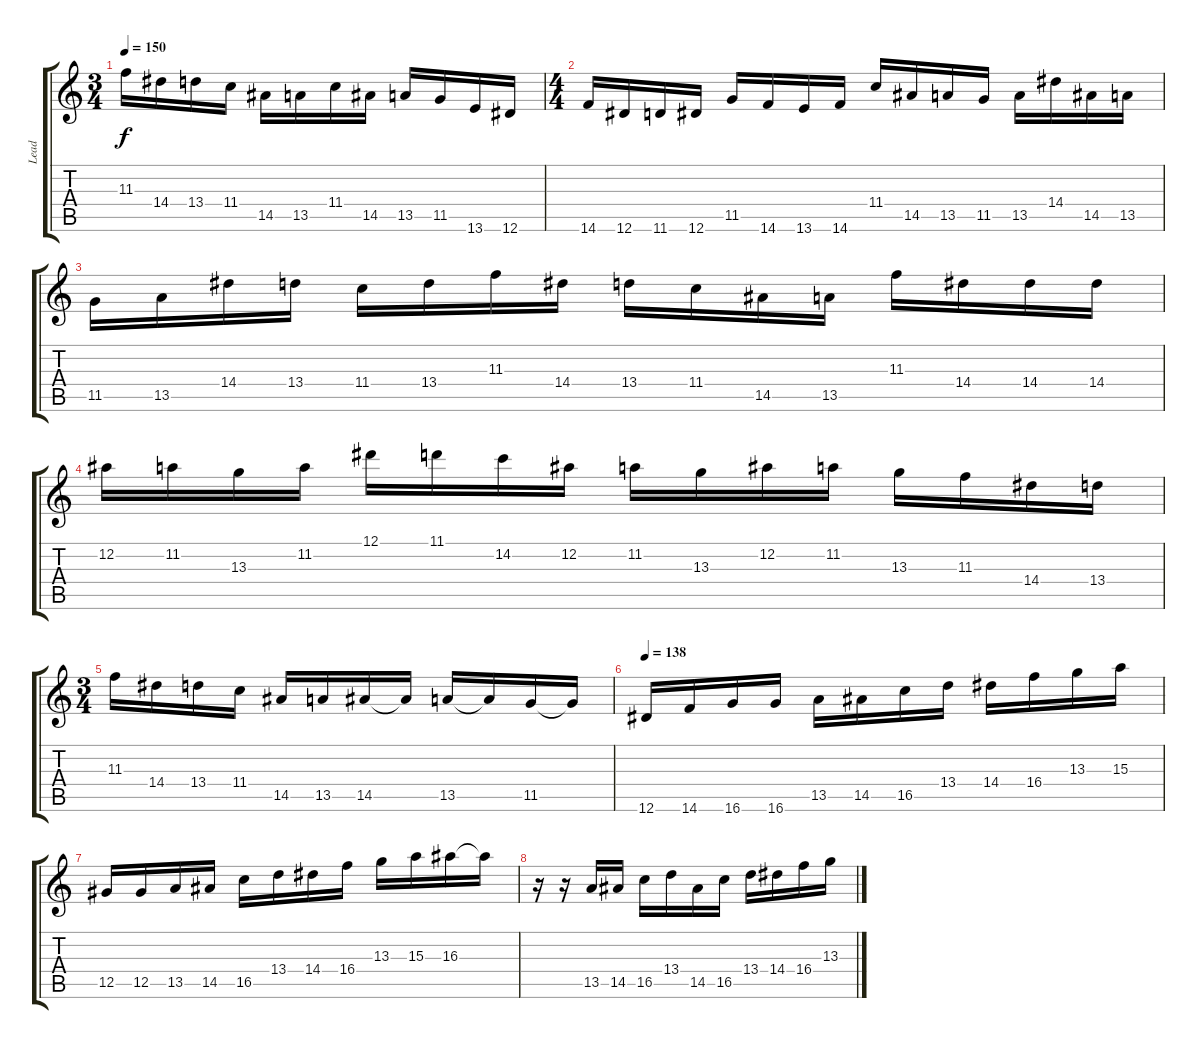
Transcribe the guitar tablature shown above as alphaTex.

\track ("Lead" "Lead") {instrument distortionguitar}
\staff {score tabs}
\tuning (Eb4 Bb3 Gb3 Db3 Ab2 Eb2) {hide}
\ts (3 4)
\tempo 150
\clef g2
\ks c
11.3.16{dy f} 14.4.16 13.4.16 11.4.16 14.5.16 13.5.16 11.4.16 14.5.16 13.5.16 11.5.16 13.6.16 12.6.16 |
\ts (4 4)
14.6.16 12.6.16 11.6.16 12.6.16 11.5.16 14.6.16 13.6.16 14.6.16 11.4.16 14.5.16 13.5.16 11.5.16 13.5.16 14.4.16 14.5.16 13.5.16 |
11.5.16 13.5.16 14.4.16 13.4.16 11.4.16 13.4.16 11.3.16 14.4.16 13.4.16 11.4.16 14.5.16 13.5.16 11.3.16 14.4.16 14.4.16 14.4.16 |
12.2.16 11.2.16 13.3.16 11.2.16 12.1.16 11.1.16 14.2.16 12.2.16 11.2.16 13.3.16 12.2.16 11.2.16 13.3.16 11.3.16 14.4.16 13.4.16 |
\ts (3 4)
11.3.16 14.4.16 13.4.16 11.4.16 14.5.16 13.5.16 14.5.16 14.5{t}.16 13.5.16 13.5{t}.16 11.5.16 11.5{t}.16 |
\tempo 138
12.6.16 14.6.16 16.6.16 16.6.16 13.5.16 14.5.16 16.5.16 13.4.16 14.4.16 16.4.16 13.3.16 15.3.16 |
12.5.16 12.5.16 13.5.16 14.5.16 16.5.16 13.4.16 14.4.16 16.4.16 13.3.16 15.3.16 16.3.16 16.3{t}.16 |
r.16 r.16 13.5.16 14.5.16 16.5.16 13.4.16 14.5.16 16.5.16 13.4.16 14.4.16 16.4.16 13.3.16
